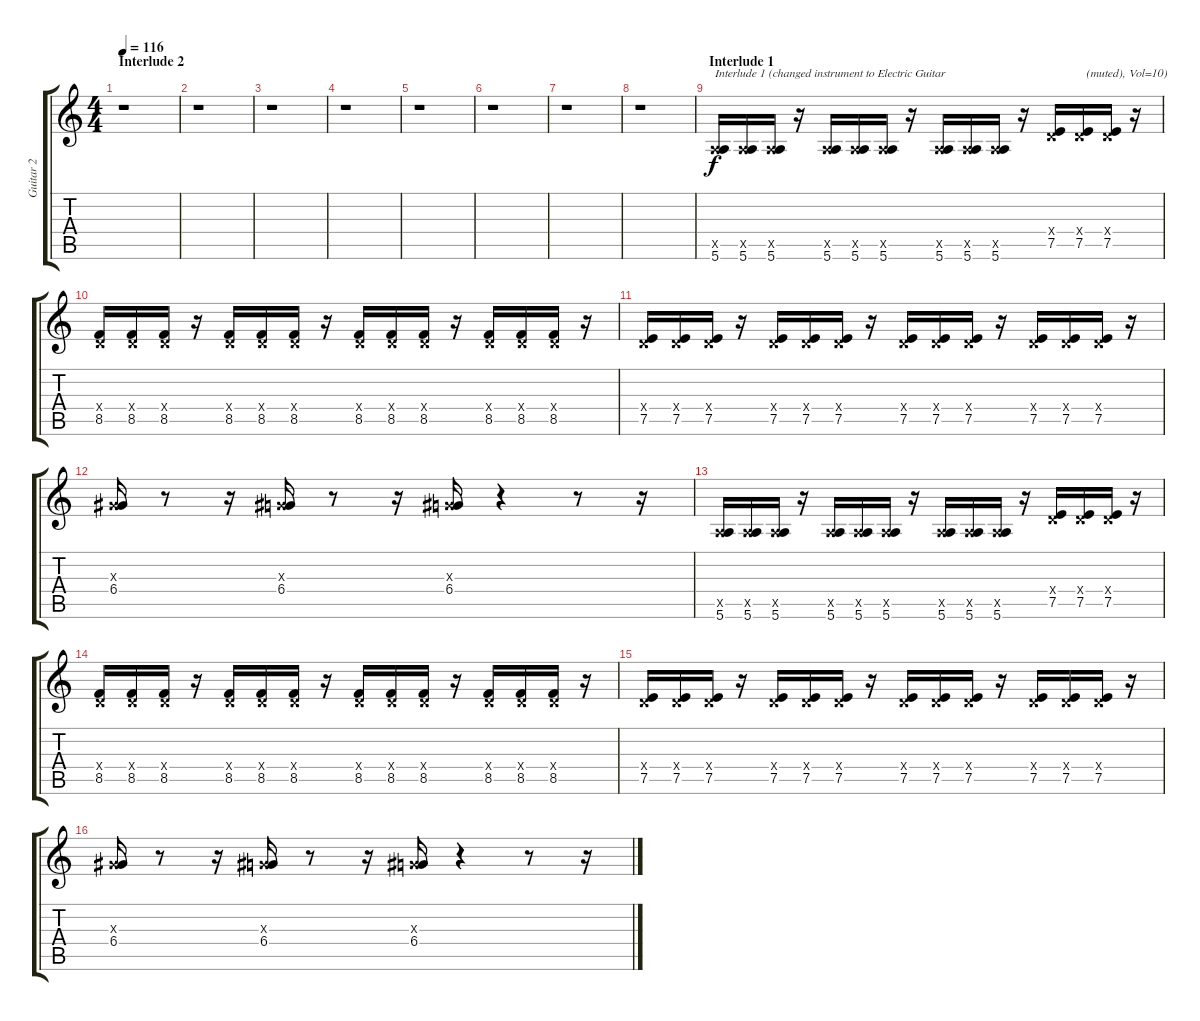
\track ("Guitar 2" "Guitar 2") {instrument distortionguitar}
\staff {score tabs}
\tuning (E4 B3 G3 D3 A2 E2) {hide}
\ts (4 4)
\section ("" "Interlude 2")
\tempo 116
\clef g2
\ks c
r.1{dy f} |
r.1 |
r.1 |
r.1 |
r.1 |
r.1 |
r.1 |
r.1 |
\section ("" "Interlude 1")
(0.5{x} 5.6).16{txt "Interlude 1 (changed instrument to Electric Guitar" volume 10 instrument electricguitarmuted} (0.5{x} 5.6).16 (0.5{x} 5.6).16 r.16 (0.5{x} 5.6).16 (0.5{x} 5.6).16 (0.5{x} 5.6).16 r.16 (0.5{x} 5.6).16 (0.5{x} 5.6).16 (0.5{x} 5.6).16 r.16{txt "                     (muted), Vol=10)"} (0.4{x} 7.5).16 (0.4{x} 7.5).16 (0.4{x} 7.5).16 r.16 |
(0.4{x} 8.5).16 (0.4{x} 8.5).16 (0.4{x} 8.5).16 r.16 (0.4{x} 8.5).16 (0.4{x} 8.5).16 (0.4{x} 8.5).16 r.16 (0.4{x} 8.5).16 (0.4{x} 8.5).16 (0.4{x} 8.5).16 r.16 (0.4{x} 8.5).16 (0.4{x} 8.5).16 (0.4{x} 8.5).16 r.16 |
(0.4{x} 7.5).16 (0.4{x} 7.5).16 (0.4{x} 7.5).16 r.16 (0.4{x} 7.5).16 (0.4{x} 7.5).16 (0.4{x} 7.5).16 r.16 (0.4{x} 7.5).16 (0.4{x} 7.5).16 (0.4{x} 7.5).16 r.16 (0.4{x} 7.5).16 (0.4{x} 7.5).16 (0.4{x} 7.5).16 r.16 |
(0.3{x} 6.4).16 r.8 r.16 (0.3{x} 6.4).16 r.8 r.16 (0.3{x} 6.4).16 r.4 r.8 r.16 |
(0.5{x} 5.6).16 (0.5{x} 5.6).16 (0.5{x} 5.6).16 r.16 (0.5{x} 5.6).16 (0.5{x} 5.6).16 (0.5{x} 5.6).16 r.16 (0.5{x} 5.6).16 (0.5{x} 5.6).16 (0.5{x} 5.6).16 r.16 (0.4{x} 7.5).16 (0.4{x} 7.5).16 (0.4{x} 7.5).16 r.16 |
(0.4{x} 8.5).16 (0.4{x} 8.5).16 (0.4{x} 8.5).16 r.16 (0.4{x} 8.5).16 (0.4{x} 8.5).16 (0.4{x} 8.5).16 r.16 (0.4{x} 8.5).16 (0.4{x} 8.5).16 (0.4{x} 8.5).16 r.16 (0.4{x} 8.5).16 (0.4{x} 8.5).16 (0.4{x} 8.5).16 r.16 |
(0.4{x} 7.5).16 (0.4{x} 7.5).16 (0.4{x} 7.5).16 r.16 (0.4{x} 7.5).16 (0.4{x} 7.5).16 (0.4{x} 7.5).16 r.16 (0.4{x} 7.5).16 (0.4{x} 7.5).16 (0.4{x} 7.5).16 r.16 (0.4{x} 7.5).16 (0.4{x} 7.5).16 (0.4{x} 7.5).16 r.16 |
(0.3{x} 6.4).16 r.8 r.16 (0.3{x} 6.4).16 r.8 r.16 (0.3{x} 6.4).16 r.4 r.8 r.16
